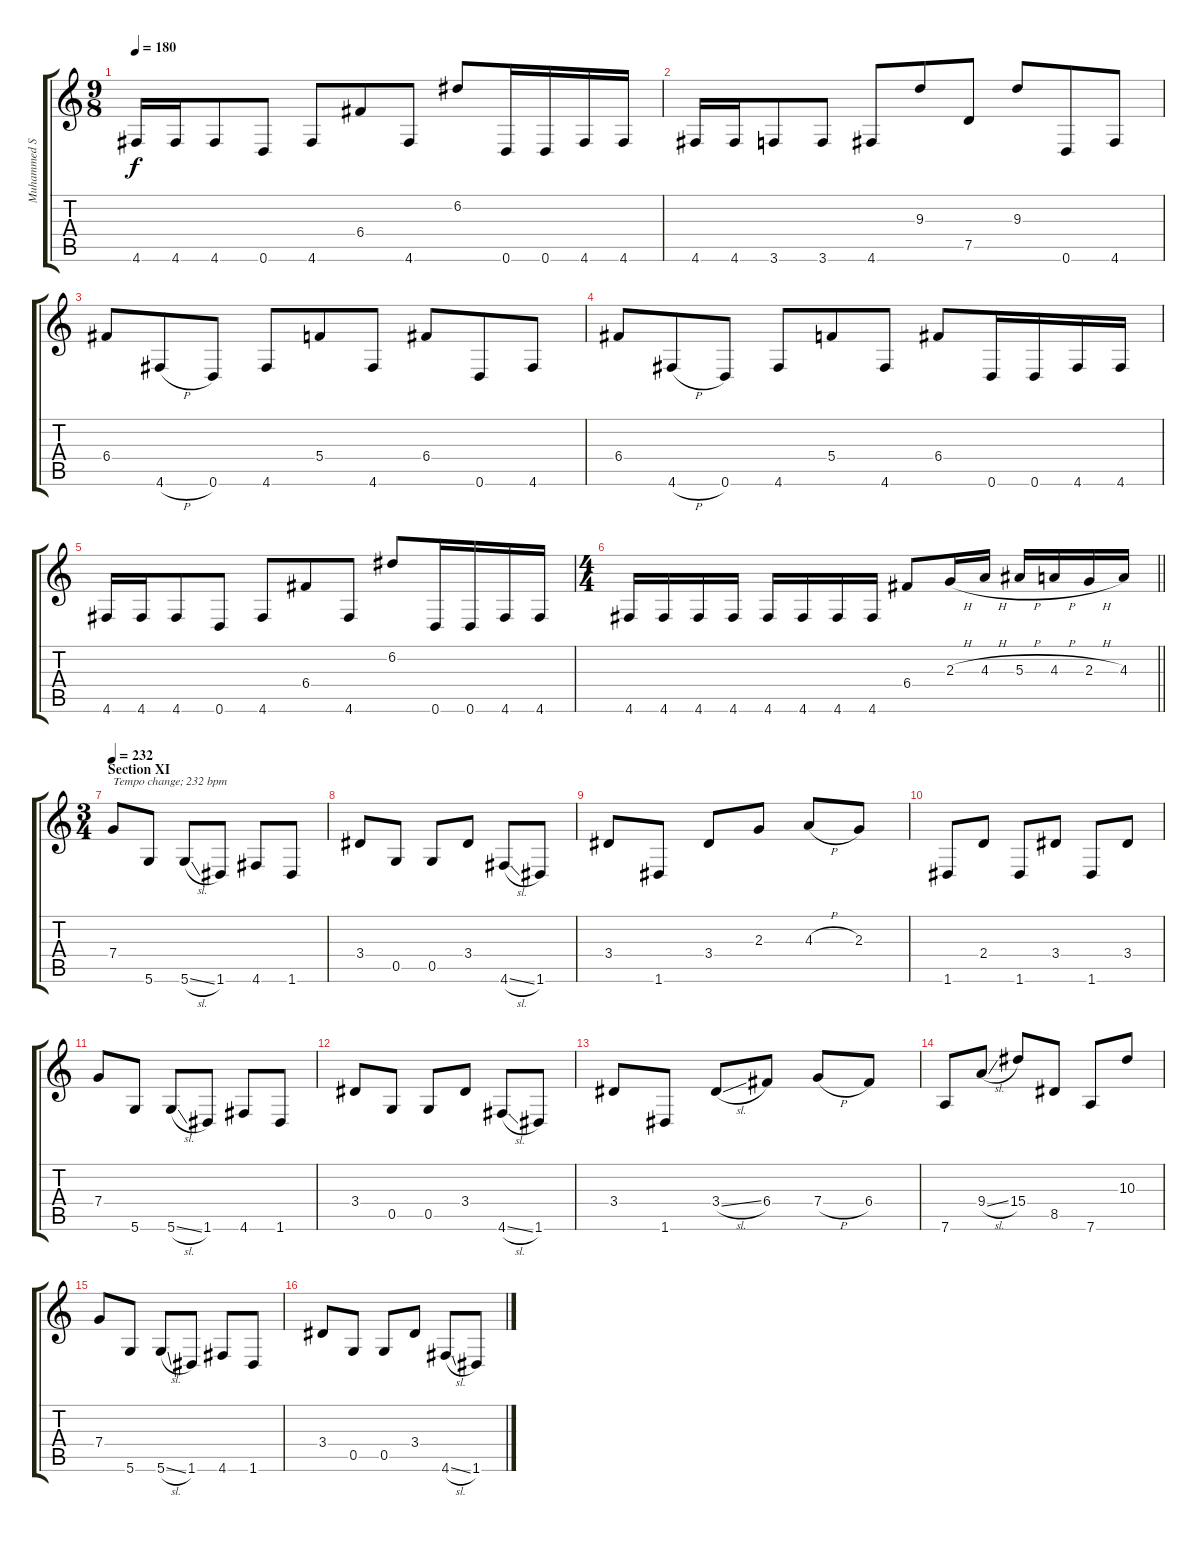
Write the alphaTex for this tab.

\track ("Muhammed Suicmez" "Muhammed S") {instrument distortionguitar}
\staff {score tabs}
\tuning (D4 A3 F3 C3 G2 D2) {hide}
\ts (9 8)
\tempo 180
\clef g2
\ks c
4.6.16{dy f} 4.6.16 4.6.8 0.6.8 4.6.8 6.4.8 4.6.8 6.2.8 0.6.16 0.6.16 4.6.16 4.6.16 |
4.6.16 4.6.16 3.6.8 3.6.8 4.6.8 9.3.8 7.5.8 9.3.8 0.6.8 4.6.8 |
6.4.8 4.6{h}.8 0.6.8 4.6.8 5.4.8 4.6.8 6.4.8 0.6.8 4.6.8 |
6.4.8 4.6{h}.8 0.6.8 4.6.8 5.4.8 4.6.8 6.4.8 0.6.16 0.6.16 4.6.16 4.6.16 |
4.6.16 4.6.16 4.6.8 0.6.8 4.6.8 6.4.8 4.6.8 6.2.8 0.6.16 0.6.16 4.6.16 4.6.16 |
\ts (4 4)
\barLineRight lightlight
4.6.16 4.6.16 4.6.16 4.6.16 4.6.16 4.6.16 4.6.16 4.6.16 6.4.8 2.3{h}.16 4.3{h}.16 5.3{h}.16 4.3{h}.16 2.3{h}.16 4.3.16 |
\ts (3 4)
\section ("" "Section XI")
\tempo 232
7.4.8{txt "Tempo change; 232 bpm"} 5.6.8 5.6{sl}.8 1.6.8 4.6.8 1.6.8 |
3.4.8 0.5.8 0.5.8 3.4.8 4.6{sl}.8 1.6.8 |
3.4.8 1.6.8 3.4.8 2.3.8 4.3{h}.8 2.3.8 |
1.6.8 2.4.8 1.6.8 3.4.8 1.6.8 3.4.8 |
7.4.8 5.6.8 5.6{sl}.8 1.6.8 4.6.8 1.6.8 |
3.4.8 0.5.8 0.5.8 3.4.8 4.6{sl}.8 1.6.8 |
3.4.8 1.6.8 3.4{sl}.8 6.4.8 7.4{h}.8 6.4.8 |
7.6.8 9.4{sl}.8 15.4.8 8.5.8 7.6.8 10.3.8 |
7.4.8 5.6.8 5.6{sl}.8 1.6.8 4.6.8 1.6.8 |
3.4.8 0.5.8 0.5.8 3.4.8 4.6{sl}.8 1.6.8
